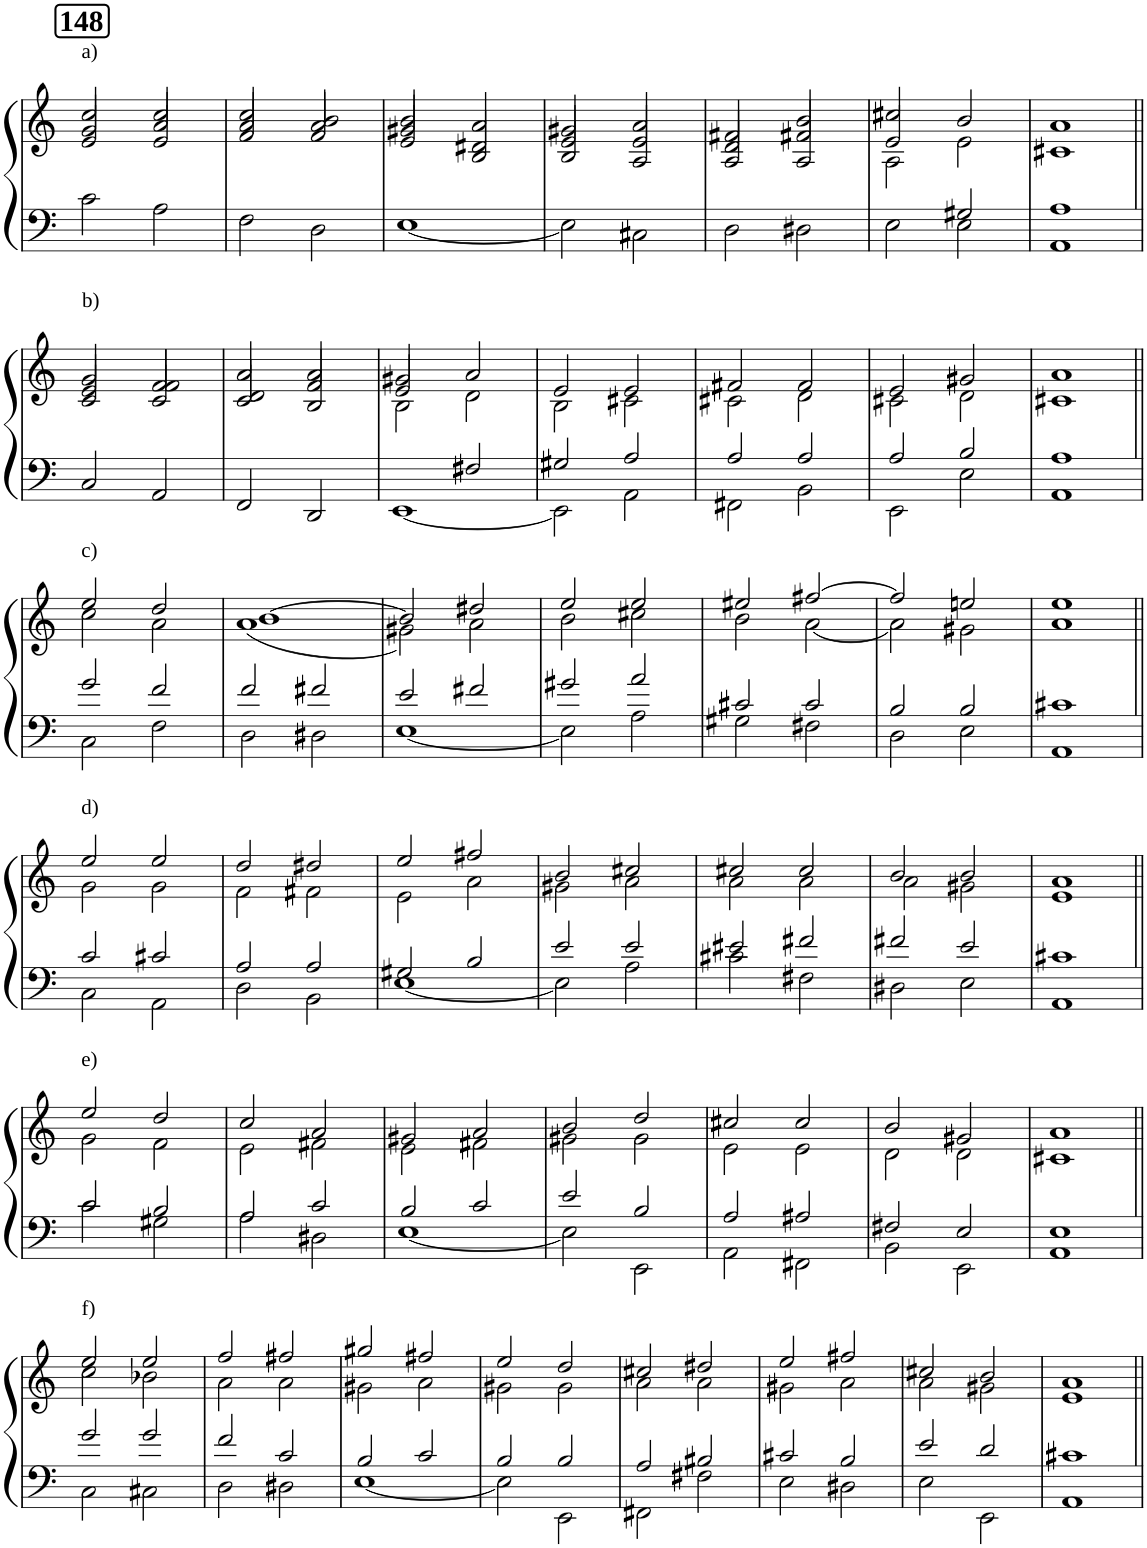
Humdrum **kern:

**kern	**kern
*part1	*part1
*staff2	*staff1
*I"Piano	*
*I'Pno	*
*clefF4	*clefG2
*k[]	*k[]
*M1/1	*M1/1
!!LO:REH:place=s1:a:B:cj:fs=14:t=148
=1	=1
*^	*^
*	*	*	*^
!	!	!LO:TX:a:t=a)	!	!
1ryy	2c\	2cc/	2g/	2e/
.	2A\	2cc/	2a/	2e/
=2	=2	=2	=2	=2
1ryy	2F\	2cc/	2a/	2f/
.	2D\	2b/	2a/	2f/
=3	=3	=3	=3	=3
1ryy	[1E	2b/	2g#X/	2e/
.	.	2a/	2d#X/	2B/
=4	=4	=4	=4	=4
1ryy	2E\]	2g#X/	2e/	2B/
.	2C#X\	2a/	2e/	2A/
=5	=5	=5	=5	=5
1ryy	2D\	2f#X/	2d/	2A/
.	2D#X\	2b/	2f#X/	2A/
=6	=6	=6	=6	=6
*	*^	*	*	*
2ryy	1ryy	2E\	2cc#X/	2e/	2A\
2G#X/	.	2E\	2b/	2e\	2ryy
*	*	*	*	*v	*v
=7	=7	=7	=7	=7
1A	1ryy	1AA	1a	1c#X
!!LO:LB:g=z
=8||	=8||	=8||	=8||	=8||
*	*	*	*	*^
!	!	!	!LO:TX:a:t=b)	!	!
*	*v	*v	*	*	*
1ryy	2C/	2g/	2e/	2c/
.	2AA/	2f/	2f/	2c/
=9	=9	=9	=9	=9
1ryy	2FF/	2a/	2d/	2c/
.	2DD/	2a/	2f/	2B/
=10	=10	=10	=10	=10
*	*^	*	*	*
2ryy	1ryy	[1EE	2g#X/	2e/	2B\
2F#X/	.	.	2a/	2d\	2ryy
*	*	*	*	*v	*v
=11	=11	=11	=11	=11
1ryy	2G#X/	2EE\]	2e/	2B\
.	2A/	2AA\	2e/	2c#X\
=12	=12	=12	=12	=12
1ryy	2A/	2FF#X\	2f#X/	2c#X\
.	2A/	2BB\	2f#/	2d\
=13	=13	=13	=13	=13
1ryy	2A/	2EE\	2e/	2c#X\
.	2B/	2E\	2g#X/	2d\
=14	=14	=14	=14	=14
1ryy	1A	1AA	1a	1c#X
!!LO:LB:g=z	!!
=15||	=15||	=15||	=15||	=15||
!	!	!	!LO:TX:a:t=c)	!
1ryy	2g/	2C\	2ee/	2cc\
.	2f/	2F\	2dd/	2a\
=16	=16	=16	=16	=16
1ryy	2f/	2D\	[1b	(1a
.	2f#X/	2D#X\	.	.
=17	=17	=17	=17	=17
1ryy	2e/	[1E	2b/]	2g#X\)
.	2f#X/	.	2dd#X/	2a\
=18	=18	=18	=18	=18
1ryy	2g#X/	2E\]	2ee/	2b\
.	2a/	2A\	2ee/	2cc#X\
=19	=19	=19	=19	=19
1ryy	2c#X/	2G#X\	2ee#X/	2b\
.	2c#/	2F#X\	[2ff#X/	[2a\
=20	=20	=20	=20	=20
1ryy	2B/	2D\	2ff#/]	2a\]
.	2B/	2E\	2een/	2g#X\
=21	=21	=21	=21	=21
1ryy	1c#X	1AA	1ee	1a
!!LO:LB:g=z	!!
=22||	=22||	=22||	=22||	=22||
!	!	!	!LO:TX:a:t=d)	!
1ryy	2c/	2C\	2ee/	2g\
.	2c#X/	2AA\	2ee/	2g\
=23	=23	=23	=23	=23
1ryy	2A/	2D\	2dd/	2f\
.	2A/	2BB\	2dd#X/	2f#X\
=24	=24	=24	=24	=24
1ryy	2G#X/	[1E	2ee/	2e\
.	2B/	.	2ff#X/	2a\
=25	=25	=25	=25	=25
1ryy	2e/	2E\]	2b/	2g#X\
.	2e/	2A\	2cc#X/	2a\
=26	=26	=26	=26	=26
1ryy	2e#X/	2c#X\	2cc#X/	2a\
.	2f#X/	2F#X\	2cc#/	2a\
=27	=27	=27	=27	=27
1ryy	2f#X/	2D#X\	2b/	2a\
.	2e/	2E\	2b/	2g#X\
=28	=28	=28	=28	=28
1ryy	1c#X	1AA	1a	1e
!!LO:LB:g=z	!!
=29||	=29||	=29||	=29||	=29||
!	!	!	!LO:TX:a:t=e)	!
1ryy	2c/	2c\	2ee/	2g\
.	2B/	2G#X\	2dd/	2f\
=30	=30	=30	=30	=30
1ryy	2A/	2A\	2cc/	2e\
.	2c/	2D#X\	2a/	2f#X\
=31	=31	=31	=31	=31
1ryy	2B/	[1E	2g#X/	2e\
.	2c/	.	2a/	2f#X\
=32	=32	=32	=32	=32
1ryy	2e/	2E\]	2b/	2g#X\
.	2B/	2EE\	2dd/	2g#\
=33	=33	=33	=33	=33
1ryy	2A/	2AA\	2cc#X/	2e\
.	2A#X/	2FF#X\	2cc#/	2e\
=34	=34	=34	=34	=34
1ryy	2F#X/	2BB\	2b/	2d\
.	2E/	2EE\	2g#X/	2d\
=35	=35	=35	=35	=35
1ryy	1E	1AA	1a	1c#X
!!LO:LB:g=z	!!
=36||	=36||	=36||	=36||	=36||
!	!	!	!LO:TX:a:t=f)	!
1ryy	2g/	2C\	2ee/	2cc\
.	2g/	2C#X\	2ee/	2b-X\
=37	=37	=37	=37	=37
1ryy	2f/	2D\	2ff/	2a\
.	2c/	2D#X\	2ff#X/	2a\
=38	=38	=38	=38	=38
1ryy	2B/	[1E	2gg#X/	2g#X\
.	2c/	.	2ff#X/	2a\
=39	=39	=39	=39	=39
1ryy	2B/	2E\]	2ee/	2g#X\
.	2B/	2EE\	2dd/	2g#\
=40	=40	=40	=40	=40
1ryy	2A/	2FF#X\	2cc#X/	2a\
.	2B#X/	2F#X\	2dd#X/	2a\
=41	=41	=41	=41	=41
1ryy	2c#X/	2E\	2ee/	2g#X\
.	2B/	2D#X\	2ff#X/	2a\
=42	=42	=42	=42	=42
1ryy	2e/	2E\	2cc#X/	2a\
.	2d/	2EE\	2b/	2g#X\
=43	=43	=43	=43	=43
1ryy	1c#X	1AA	1a	1e
*v	*v	*v	*	*
*	*v	*v
=||	=||
*-	*-
